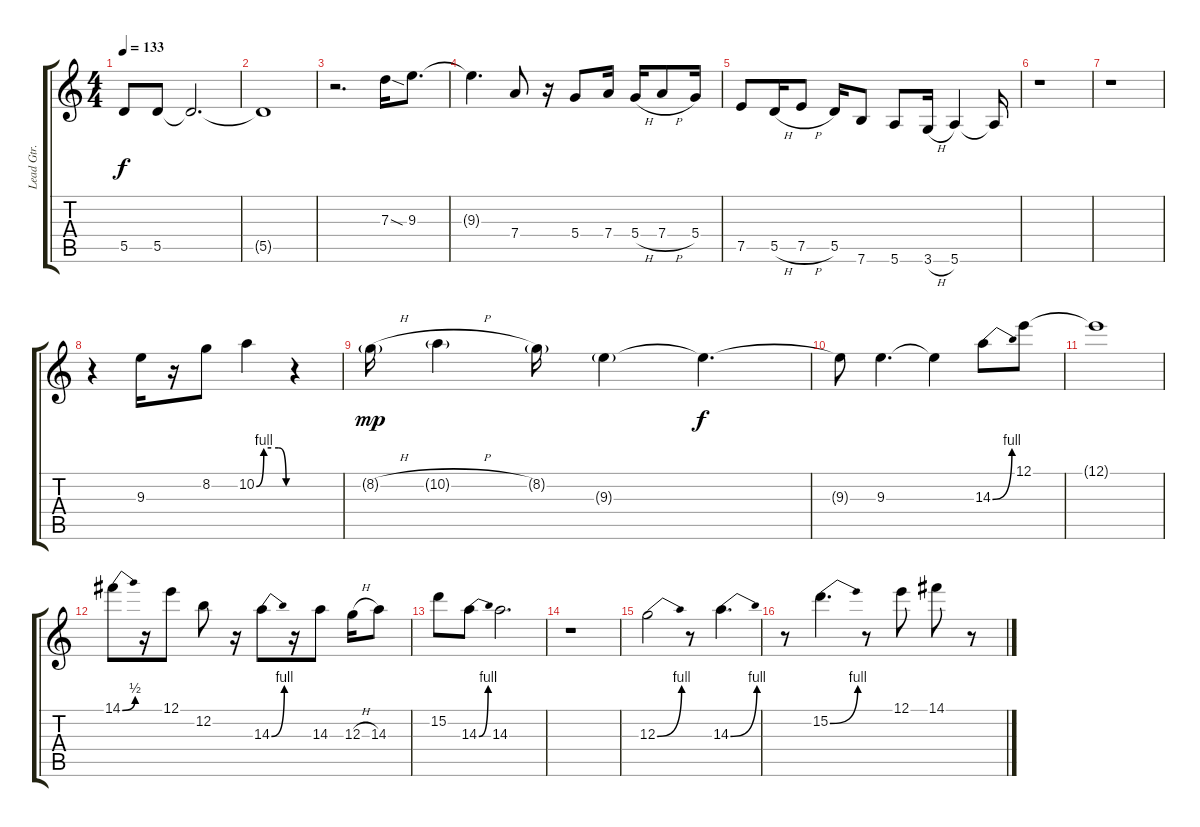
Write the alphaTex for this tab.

\track ("Lead Gtr." "Lead Gtr.") {instrument distortionguitar}
\staff {score tabs}
\tuning (E4 B3 G3 D3 A2 E2) {hide}
\ts (4 4)
\tempo 133
\clef g2
\ks c
5.5.8{dy f} 5.5.8 5.5{t}.2{d} |
5.5{t}.1 |
r.2{d} 7.3{sod}.16 9.3.8{d} |
9.3{t}.4{d} 7.4.8 r.16 5.4.8 7.4.16 5.4{h}.16 7.4{h}.8 5.4.16 |
7.5.8 5.5{h}.16 7.5{h}.8 5.5.16 7.6.8 5.6.8 3.6{h}.16 5.6.4 5.6{t}.16 |
r.1 |
r.1 |
r.4 9.3.16 r.16 8.2.8 10.2{be (custom 0 0 15 4 30 4 45 4 60 0)}.4 r.4 |
8.2{h g}.16{dy mp} 10.2{h g}.4 8.2{g}.16 9.3{g}.4 9.3{t}.4{d dy f} |
9.3{t}.8 9.3.4{d instrument guitarfretnoise} 9.3{t}.4 14.3{be (bend 0 0 60 4)}.8{instrument distortionguitar} 12.1.8 |
12.1{t}.1 |
14.1{be (bend 0 0 60 2)}.8 r.16 12.1.8 12.2.8 r.16 14.3{be (bend 0 0 60 4)}.8 r.16 14.3.8 12.3{h}.16 14.3.8 |
15.2.8 14.3{be (bend 0 0 60 4)}.8 14.3.2{d} |
r.1 |
12.3{be (bend 0 0 60 4)}.2 r.8 14.3{be (bend 0 0 60 4)}.4{d} |
r.8 15.2{be (bend 0 0 60 4)}.4{d} r.8 12.1.8 14.1.8 r.8
